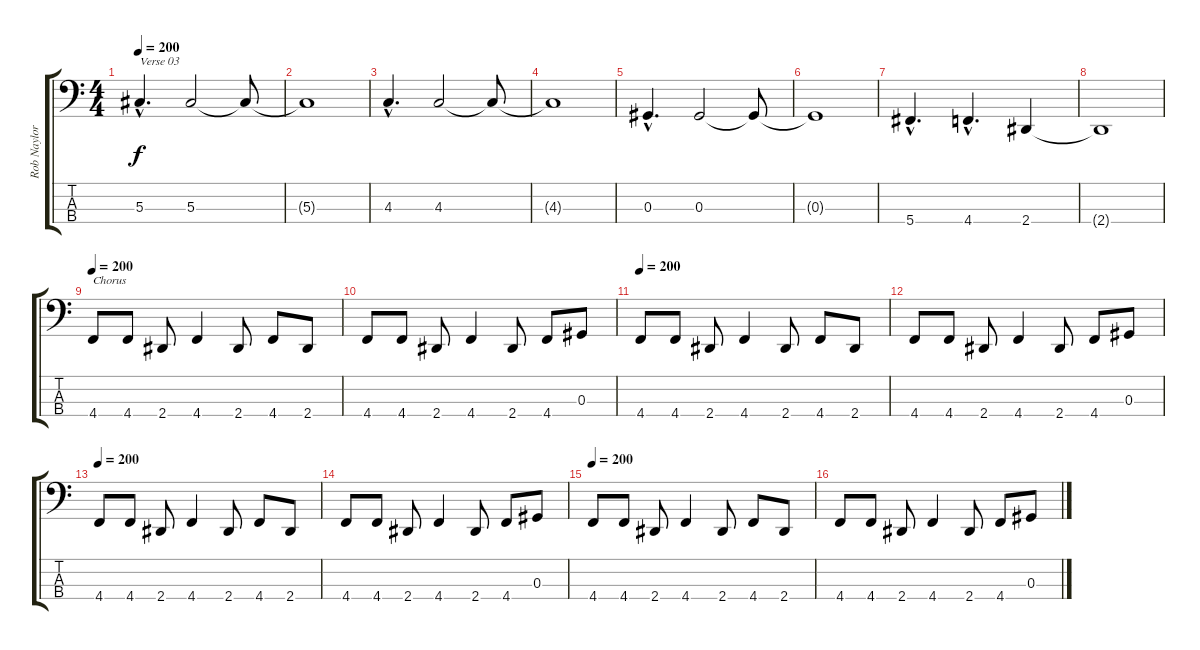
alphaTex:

\track ("Rob Naylor" "Rob Naylor") {instrument electricbasspick}
\staff {score tabs}
\tuning (Gb2 Db2 Ab1 Db1) {hide}
\ts (4 4)
\tempo 200
\clef f4
\ks c
5.3{hac}.4{d txt "Verse 03" dy f} 5.3.2 5.3{t}.8 |
5.3{t}.1 |
4.3{hac}.4{d} 4.3.2 4.3{t}.8 |
4.3{t}.1 |
0.3{hac}.4{d} 0.3.2 0.3{t}.8 |
0.3{t}.1 |
5.4{hac}.4{d} 4.4{hac}.4{d} 2.4.4 |
2.4{t}.1 |
\tempo 200
4.4.8{txt "Chorus"} 4.4.8 2.4.8 4.4.4 2.4.8 4.4.8 2.4.8 |
4.4.8 4.4.8 2.4.8 4.4.4 2.4.8 4.4.8 0.3.8 |
\tempo 200
4.4.8 4.4.8 2.4.8 4.4.4 2.4.8 4.4.8 2.4.8 |
4.4.8 4.4.8 2.4.8 4.4.4 2.4.8 4.4.8 0.3.8 |
\tempo 200
4.4.8 4.4.8 2.4.8 4.4.4 2.4.8 4.4.8 2.4.8 |
4.4.8 4.4.8 2.4.8 4.4.4 2.4.8 4.4.8 0.3.8 |
\tempo 200
4.4.8 4.4.8 2.4.8 4.4.4 2.4.8 4.4.8 2.4.8 |
4.4.8 4.4.8 2.4.8 4.4.4 2.4.8 4.4.8 0.3.8
